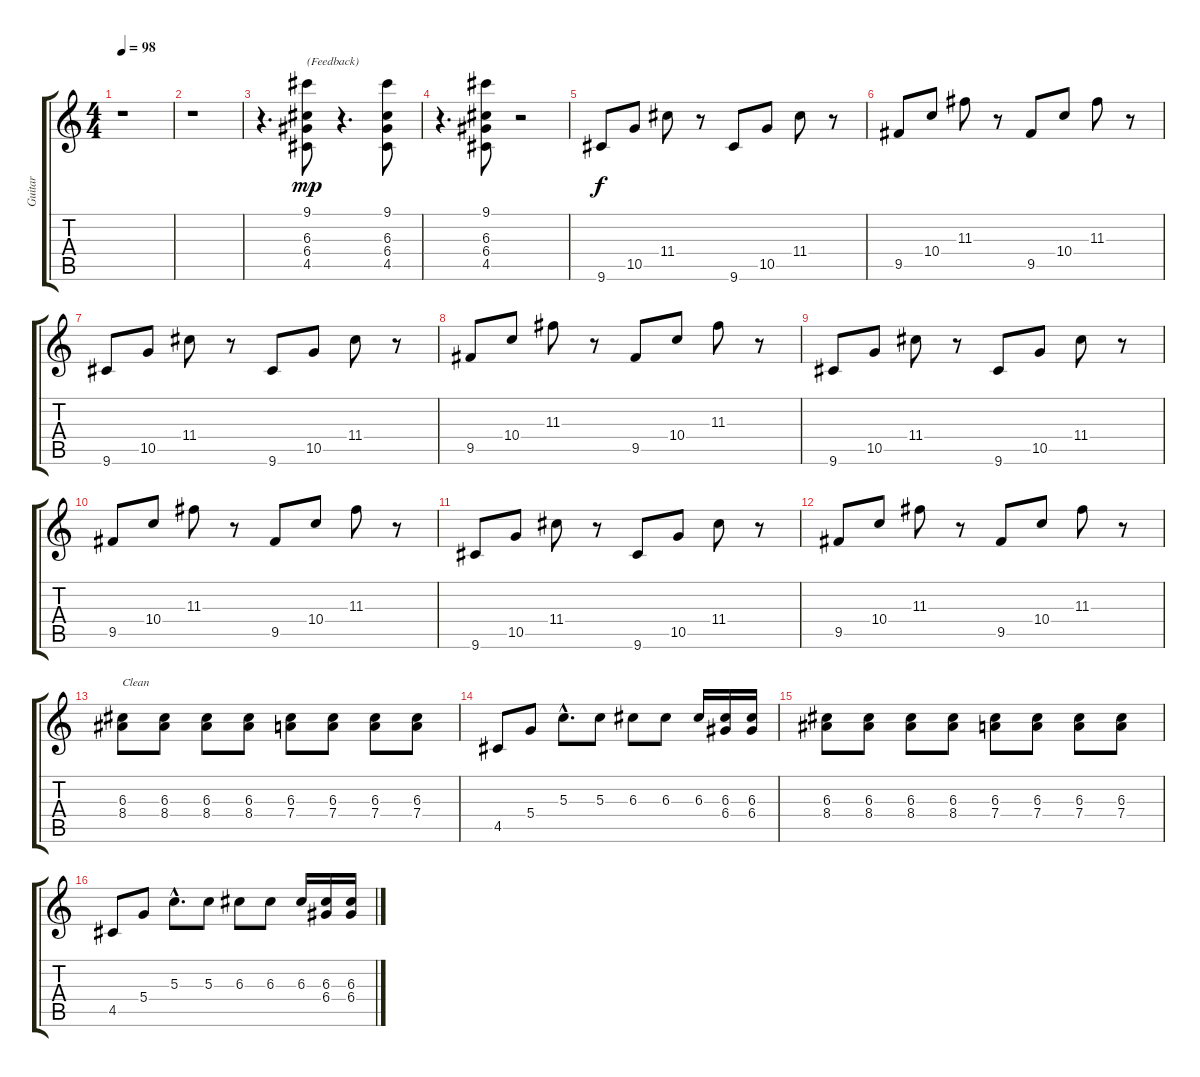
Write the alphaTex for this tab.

\track ("Guitar" "Guitar") {instrument overdrivenguitar}
\staff {score tabs}
\tuning (E4 B3 G3 D3 A2 E2) {hide}
\ts (4 4)
\tempo 98
\clef g2
\ks c
r.1{dy mp instrument overdrivenguitar} |
r.1 |
r.4{d} (9.1 6.3 6.4 4.5).8{txt "(Feedback)"} r.4{d} (9.1 6.3 6.4 4.5).8 |
r.4{d} (9.1 6.3 6.4 4.5).8 r.2 |
9.6.8{dy f} 10.5.8 11.4.8 r.8 9.6.8 10.5.8 11.4.8 r.8 |
9.5.8 10.4.8 11.3.8 r.8 9.5.8 10.4.8 11.3.8 r.8 |
9.6.8 10.5.8 11.4.8 r.8 9.6.8 10.5.8 11.4.8 r.8 |
9.5.8 10.4.8 11.3.8 r.8 9.5.8 10.4.8 11.3.8 r.8 |
9.6.8 10.5.8 11.4.8 r.8 9.6.8 10.5.8 11.4.8 r.8 |
9.5.8 10.4.8 11.3.8 r.8 9.5.8 10.4.8 11.3.8 r.8 |
9.6.8 10.5.8 11.4.8 r.8 9.6.8 10.5.8 11.4.8 r.8 |
9.5.8 10.4.8 11.3.8 r.8 9.5.8 10.4.8 11.3.8 r.8 |
(6.3 8.4).8{txt "Clean" instrument electricguitarclean} (6.3 8.4).8 (6.3 8.4).8 (6.3 8.4).8 (6.3 7.4).8 (6.3 7.4).8 (6.3 7.4).8 (6.3 7.4).8 |
4.5.8 5.4.8 5.3{hac}.8{d} 5.3.8 6.3.8 6.3.8 6.3.16 (6.3 6.4).16 (6.3 6.4).16 |
(6.3 8.4).8 (6.3 8.4).8 (6.3 8.4).8 (6.3 8.4).8 (6.3 7.4).8 (6.3 7.4).8 (6.3 7.4).8 (6.3 7.4).8 |
4.5.8 5.4.8 5.3{hac}.8{d} 5.3.8 6.3.8 6.3.8 6.3.16 (6.3 6.4).16 (6.3 6.4).16
